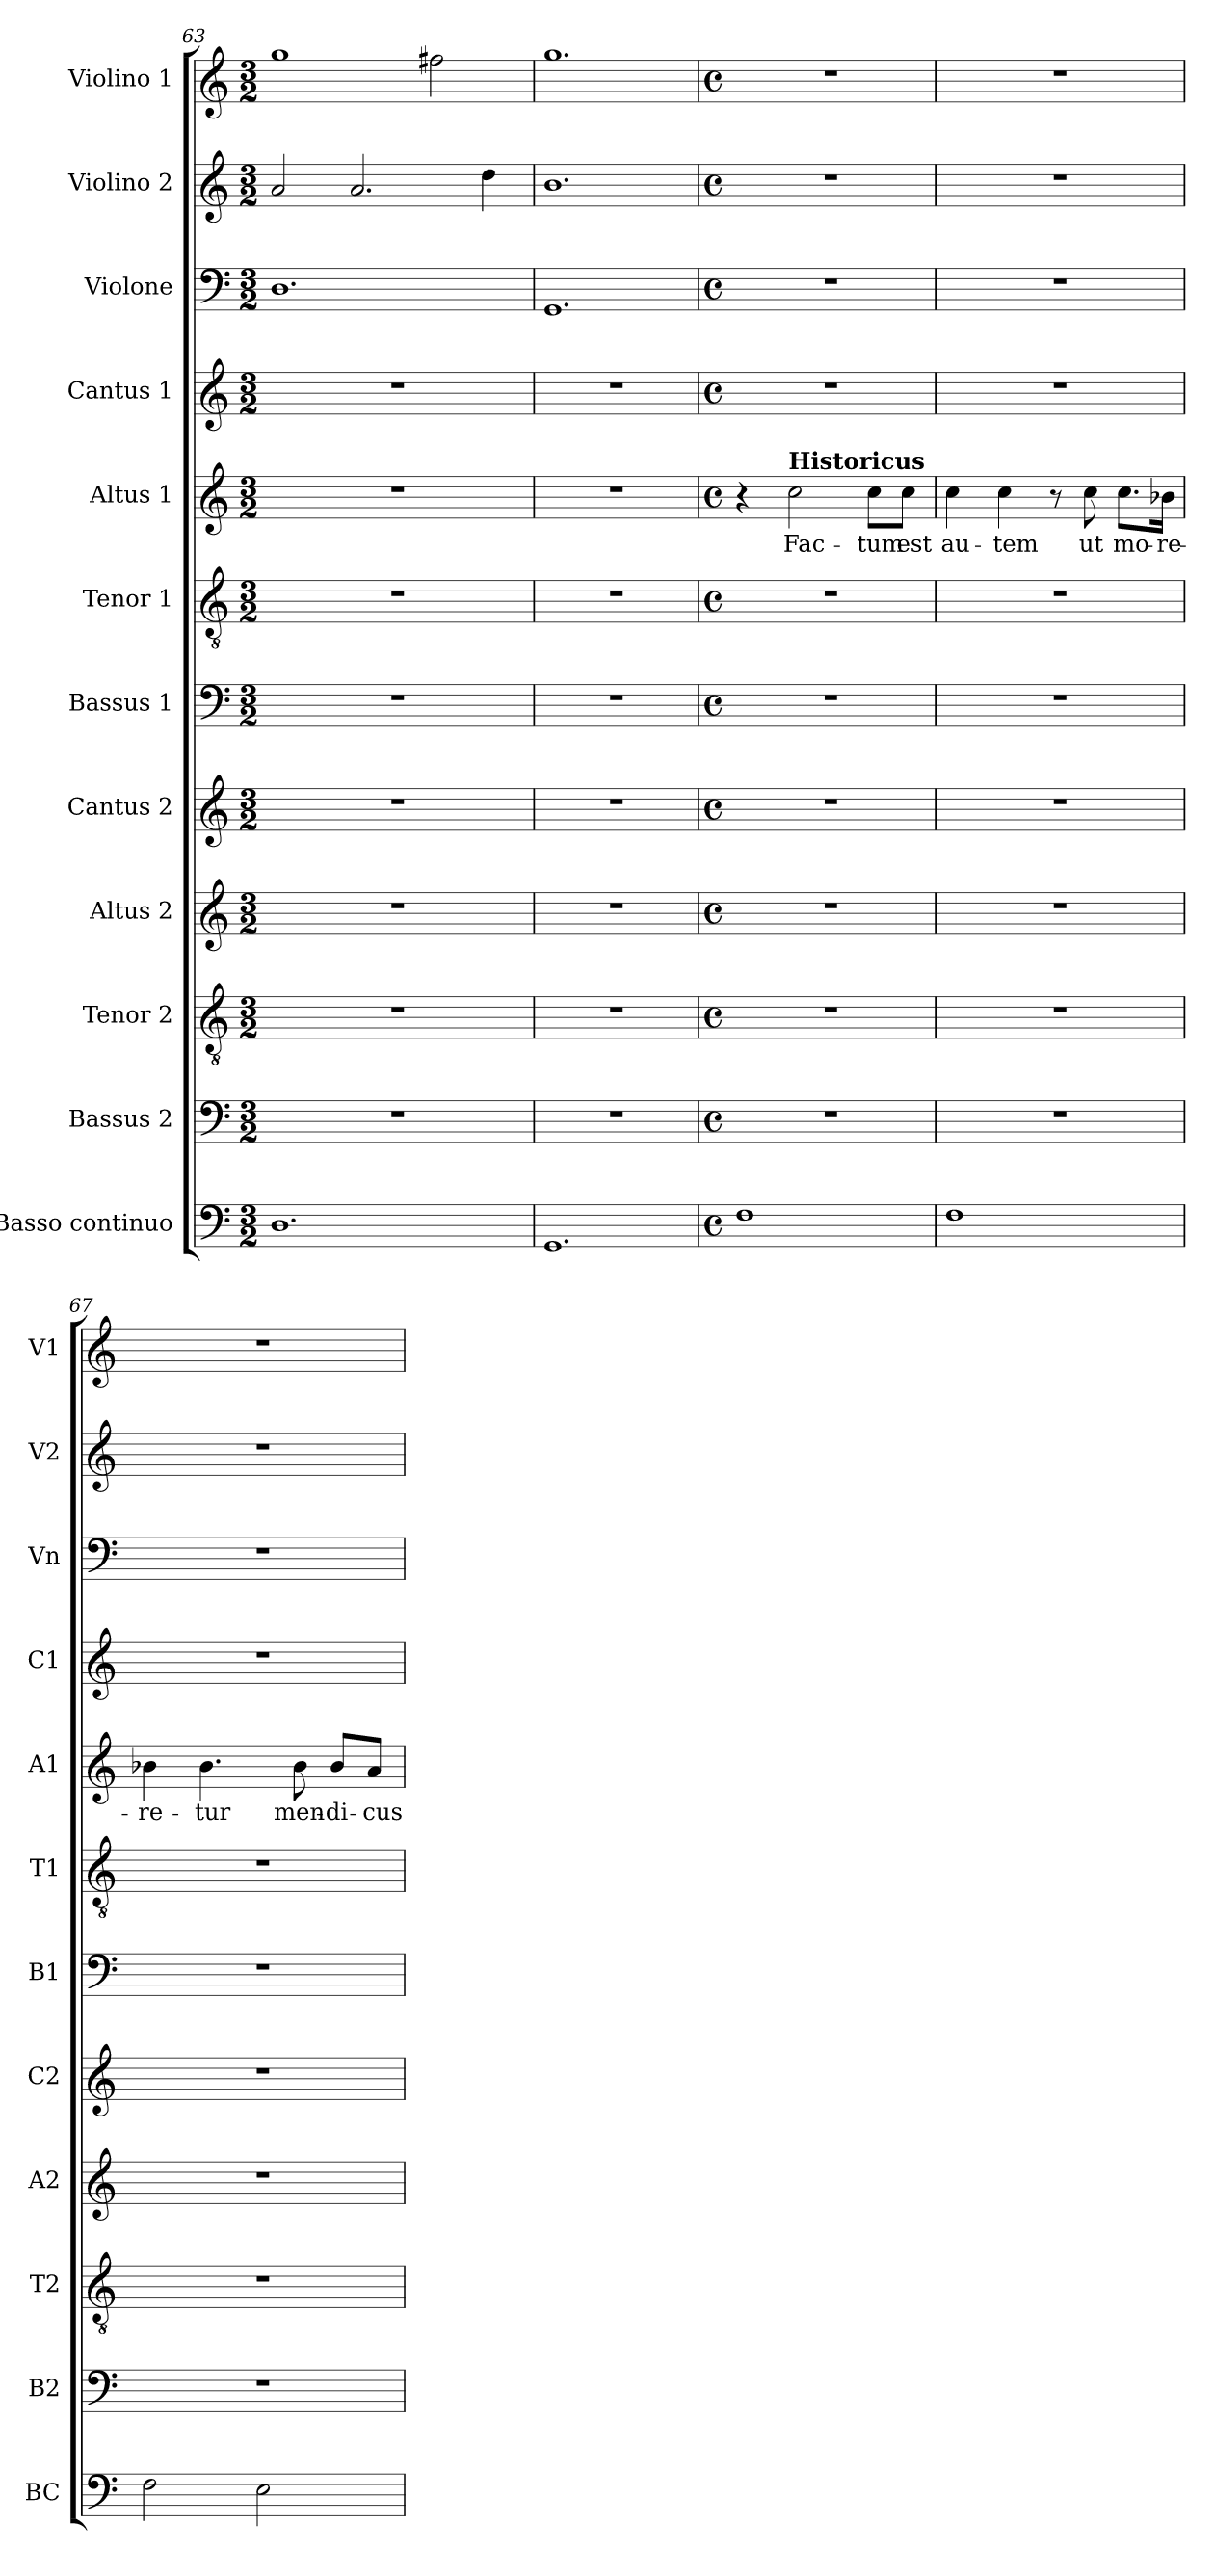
**kern	**kern	**kern	**kern	**kern	**kern	**kern	**kern	**text	**kern	**kern	**kern	**kern
*part12	*part11	*part10	*part9	*part8	*part7	*part6	*part5	*part5	*part4	*part3	*part2	*part1
*staff12	*staff11	*staff10	*staff9	*staff8	*staff7	*staff6	*staff5	*staff5	*staff4	*staff3	*staff2	*staff1
*I"Basso continuo	*I"Bassus 2	*I"Tenor 2	*I"Altus 2	*I"Cantus 2	*I"Bassus 1	*I"Tenor 1	*I"Altus 1	*	*I"Cantus 1	*I"Violone	*I"Violino 2	*I"Violino 1
*I'BC	*I'B2	*I'T2	*I'A2	*I'C2	*I'B1	*I'T1	*I'A1	*	*I'C1	*I'Vn	*I'V2	*I'V1
*clefF4	*clefF4	*clefGv2	*clefG2	*clefG2	*clefF4	*clefGv2	*clefG2	*	*clefG2	*clefF4	*clefG2	*clefG2
*ITrd7c12	*	*	*	*	*	*	*	*	*	*ITrd7c12	*	*
*k[]	*k[]	*k[]	*k[]	*k[]	*k[]	*k[]	*k[]	*	*k[]	*k[]	*k[]	*k[]
*C:	*C:	*C:	*C:	*C:	*C:	*C:	*C:	*	*C:	*C:	*C:	*C:
*M3/2	*M3/2	*M3/2	*M3/2	*M3/2	*M3/2	*M3/2	*M3/2	*	*M3/2	*M3/2	*M3/2	*M3/2
=63	=63	=63	=63	=63	=63	=63	=63	=63	=63	=63	=63	=63
1.DD	1.r	1.r	1.r	1.r	1.r	1.r	1.r	.	1.r	1.DD	2a/	1gg
.	.	.	.	.	.	.	.	.	.	.	2.a/	.
.	.	.	.	.	.	.	.	.	.	.	.	2ff#X\
.	.	.	.	.	.	.	.	.	.	.	4dd\	.
=64	=64	=64	=64	=64	=64	=64	=64	=64	=64	=64	=64	=64
1.GGG	1.r	1.r	1.r	1.r	1.r	1.r	1.r	.	1.r	1.GGG	1.b	1.gg
!!LO:LB:g=z
=65	=65	=65	=65	=65	=65	=65	=65	=65	=65	=65	=65	=65
*M4/4	*M4/4	*M4/4	*M4/4	*M4/4	*M4/4	*M4/4	*M4/4	*	*M4/4	*M4/4	*M4/4	*M4/4
*met(c)	*met(c)	*met(c)	*met(c)	*met(c)	*met(c)	*met(c)	*met(c)	*	*met(c)	*met(c)	*met(c)	*met(c)
1FF	1r	1r	1r	1r	1r	1r	4r	.	1r	1r	1r	1r
!	!	!	!	!	!	!	!LO:TX:a:B:t=Historicus	!	!	!	!	!
!	!	!	!	!	!	!	!	!LO:LY:b	!	!	!	!
.	.	.	.	.	.	.	2cc\	Fac-	.	.	.	.
!	!	!	!	!	!	!	!	!LO:LY:b	!	!	!	!
.	.	.	.	.	.	.	8cc\L	-tum	.	.	.	.
!	!	!	!	!	!	!	!	!LO:LY:b	!	!	!	!
.	.	.	.	.	.	.	8cc\J	est	.	.	.	.
=66	=66	=66	=66	=66	=66	=66	=66	=66	=66	=66	=66	=66
!	!	!	!	!	!	!	!	!LO:LY:b	!	!	!	!
1FF	1r	1r	1r	1r	1r	1r	4cc\	au-	1r	1r	1r	1r
!	!	!	!	!	!	!	!	!LO:LY:b	!	!	!	!
.	.	.	.	.	.	.	4cc\	-tem	.	.	.	.
.	.	.	.	.	.	.	8r	.	.	.	.	.
!	!	!	!	!	!	!	!	!LO:LY:b	!	!	!	!
.	.	.	.	.	.	.	8cc\	ut	.	.	.	.
!	!	!	!	!	!	!	!	!LO:LY:b	!	!	!	!
.	.	.	.	.	.	.	8.cc\L	mo-	.	.	.	.
!	!	!	!	!	!	!	!	!LO:LY:b	!	!	!	!
.	.	.	.	.	.	.	16b-X\Jk	-re-	.	.	.	.
=67	=67	=67	=67	=67	=67	=67	=67	=67	=67	=67	=67	=67
!	!	!	!	!	!	!	!	!LO:LY:b	!	!	!	!
2FF\	1r	1r	1r	1r	1r	1r	4b-X\	-re-	1r	1r	1r	1r
!	!	!	!	!	!	!	!	!LO:LY:b	!	!	!	!
.	.	.	.	.	.	.	4.b-\	-tur	.	.	.	.
2EE\	.	.	.	.	.	.	.	.	.	.	.	.
!	!	!	!	!	!	!	!	!LO:LY:b	!	!	!	!
.	.	.	.	.	.	.	8b-\	men-	.	.	.	.
!	!	!	!	!	!	!	!	!LO:LY:b	!	!	!	!
.	.	.	.	.	.	.	8b-/L	-di-	.	.	.	.
!	!	!	!	!	!	!	!	!LO:LY:b	!	!	!	!
.	.	.	.	.	.	.	8a/J	-cus	.	.	.	.
=	=	=	=	=	=	=	=	=	=	=	=	=
*-	*-	*-	*-	*-	*-	*-	*-	*-	*-	*-	*-	*-
